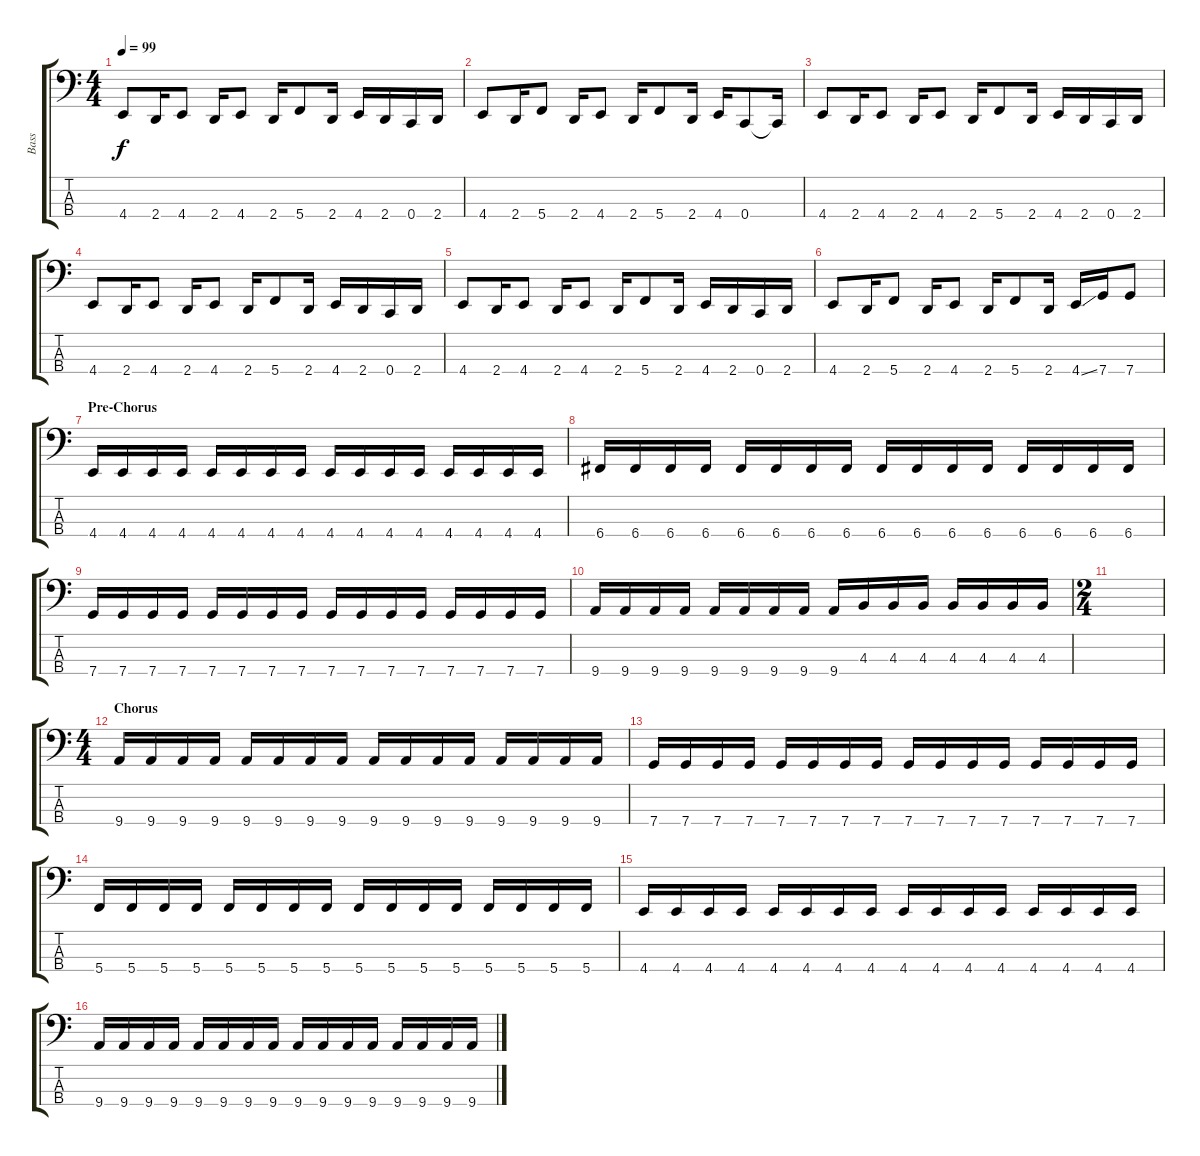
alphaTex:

\track ("Bass" "Bass") {instrument electricbassfinger}
\staff {score tabs}
\tuning (F2 C2 G1 C1) {hide}
\ts (4 4)
\tempo 99
\clef f4
\ks c
4.4.8{dy f} 2.4.16 4.4.8 2.4.16 4.4.8 2.4.16 5.4.8 2.4.16 4.4.16 2.4.16 0.4.16 2.4.16 |
4.4.8 2.4.16 5.4.8 2.4.16 4.4.8 2.4.16 5.4.8 2.4.16 4.4.16 0.4.8 0.4{t}.16 |
4.4.8 2.4.16 4.4.8 2.4.16 4.4.8 2.4.16 5.4.8 2.4.16 4.4.16 2.4.16 0.4.16 2.4.16 |
4.4.8 2.4.16 4.4.8 2.4.16 4.4.8 2.4.16 5.4.8 2.4.16 4.4.16 2.4.16 0.4.16 2.4.16 |
4.4.8 2.4.16 4.4.8 2.4.16 4.4.8 2.4.16 5.4.8 2.4.16 4.4.16 2.4.16 0.4.16 2.4.16 |
4.4.8 2.4.16 5.4.8 2.4.16 4.4.8 2.4.16 5.4.8 2.4.16 4.4{ss}.16 7.4.16 7.4.8 |
\section ("" "Pre-Chorus")
4.4.16 4.4.16 4.4.16 4.4.16 4.4.16 4.4.16 4.4.16 4.4.16 4.4.16 4.4.16 4.4.16 4.4.16 4.4.16 4.4.16 4.4.16 4.4.16 |
6.4.16 6.4.16 6.4.16 6.4.16 6.4.16 6.4.16 6.4.16 6.4.16 6.4.16 6.4.16 6.4.16 6.4.16 6.4.16 6.4.16 6.4.16 6.4.16 |
7.4.16 7.4.16 7.4.16 7.4.16 7.4.16 7.4.16 7.4.16 7.4.16 7.4.16 7.4.16 7.4.16 7.4.16 7.4.16 7.4.16 7.4.16 7.4.16 |
9.4.16 9.4.16 9.4.16 9.4.16 9.4.16 9.4.16 9.4.16 9.4.16 9.4.16 4.3.16 4.3.16 4.3.16 4.3.16 4.3.16 4.3.16 4.3.16 |
\ts (2 4)
|
\ts (4 4)
\section ("" "Chorus")
9.4.16 9.4.16 9.4.16 9.4.16 9.4.16 9.4.16 9.4.16 9.4.16 9.4.16 9.4.16 9.4.16 9.4.16 9.4.16 9.4.16 9.4.16 9.4.16 |
7.4.16 7.4.16 7.4.16 7.4.16 7.4.16 7.4.16 7.4.16 7.4.16 7.4.16 7.4.16 7.4.16 7.4.16 7.4.16 7.4.16 7.4.16 7.4.16 |
5.4.16 5.4.16 5.4.16 5.4.16 5.4.16 5.4.16 5.4.16 5.4.16 5.4.16 5.4.16 5.4.16 5.4.16 5.4.16 5.4.16 5.4.16 5.4.16 |
4.4.16 4.4.16 4.4.16 4.4.16 4.4.16 4.4.16 4.4.16 4.4.16 4.4.16 4.4.16 4.4.16 4.4.16 4.4.16 4.4.16 4.4.16 4.4.16 |
9.4.16 9.4.16 9.4.16 9.4.16 9.4.16 9.4.16 9.4.16 9.4.16 9.4.16 9.4.16 9.4.16 9.4.16 9.4.16 9.4.16 9.4.16 9.4.16
